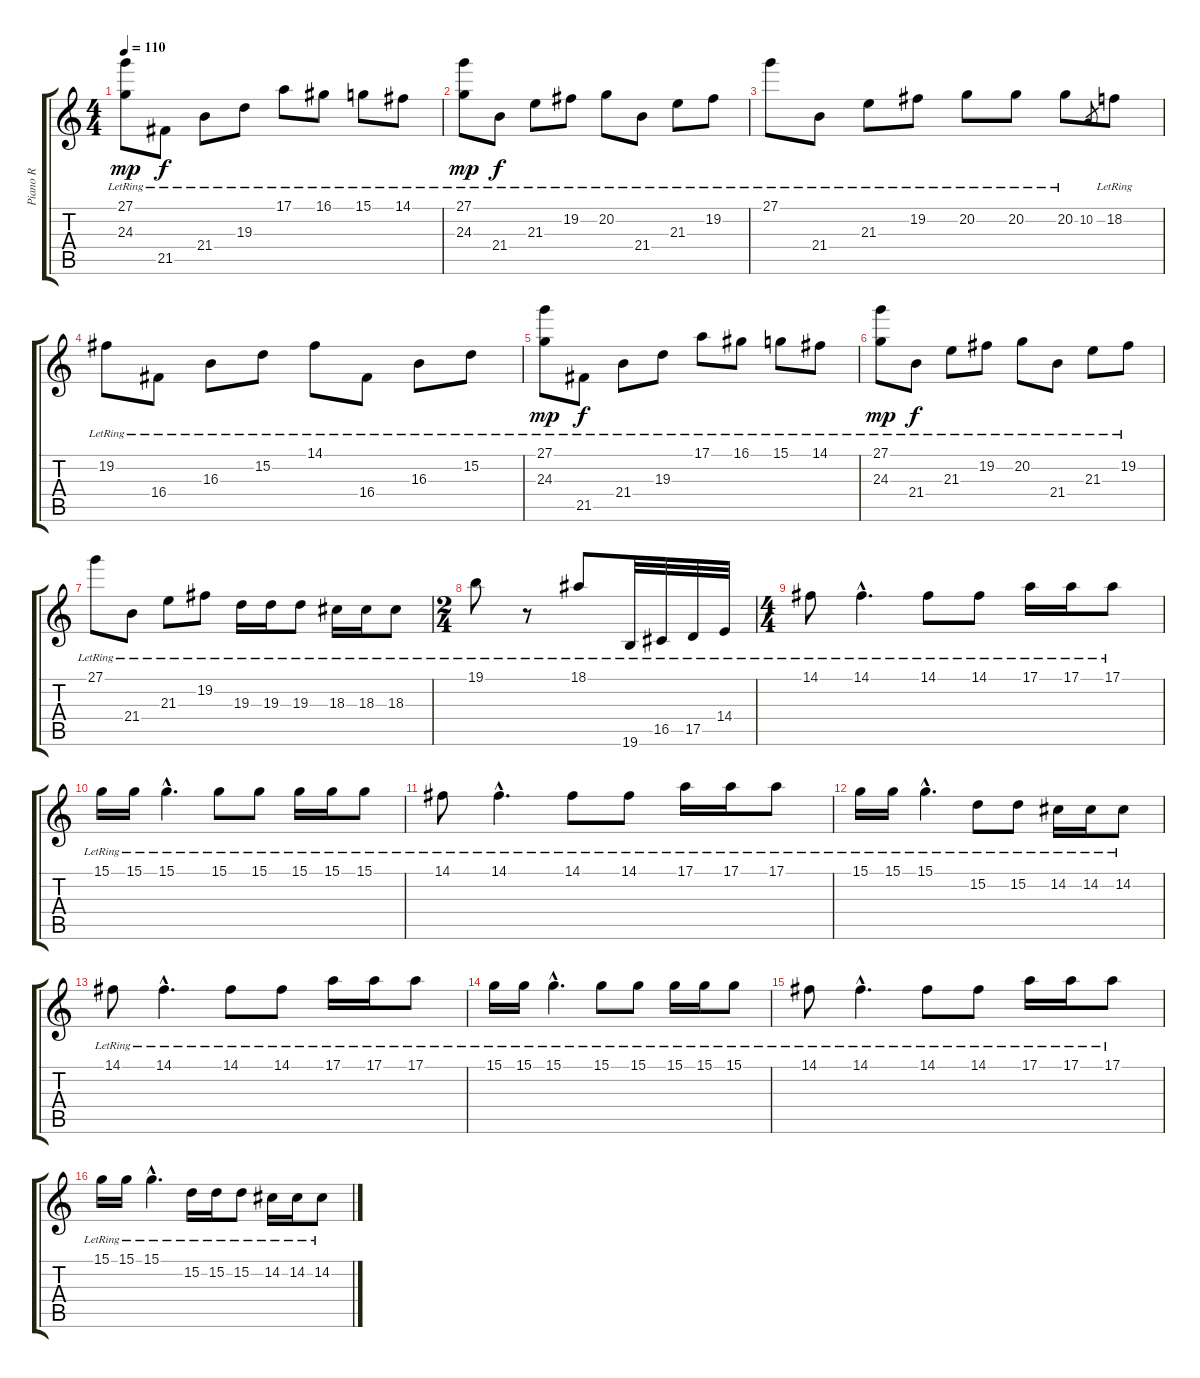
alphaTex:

\track ("Piano R" "Piano R") {instrument acousticgrandpiano}
\staff {score tabs}
\tuning (E4 B3 G3 D3 A2 E2) {hide}
\ts (4 4)
\tempo 110
\clef g2
\ks c
(27.1{lr} 24.3{lr}).8{dy mp} 21.5{lr}.8{dy f} 21.4{lr}.8 19.3{lr}.8 17.1{lr}.8 16.1{lr}.8 15.1{lr}.8 14.1{lr}.8 |
(27.1{lr} 24.3{lr}).8{dy mp} 21.4{lr}.8{dy f} 21.3{lr}.8 19.2{lr}.8 20.2{lr}.8 21.4{lr}.8 21.3{lr}.8 19.2{lr}.8 |
27.1{lr}.8 21.4{lr}.8 21.3{lr}.8 19.2{lr}.8 20.2{lr}.8 20.2{lr}.8 20.2{lr}.8 10.2.8{gr} 18.2{lr}.8 |
19.2{lr}.8 16.4{lr}.8 16.3{lr}.8 15.2{lr}.8 14.1{lr}.8 16.4{lr}.8 16.3{lr}.8 15.2{lr}.8 |
(27.1{lr} 24.3{lr}).8{dy mp} 21.5{lr}.8{dy f} 21.4{lr}.8 19.3{lr}.8 17.1{lr}.8 16.1{lr}.8 15.1{lr}.8 14.1{lr}.8 |
(27.1{lr} 24.3{lr}).8{dy mp} 21.4{lr}.8{dy f} 21.3{lr}.8 19.2{lr}.8 20.2{lr}.8 21.4{lr}.8 21.3{lr}.8 19.2{lr}.8 |
27.1{lr}.8 21.4{lr}.8 21.3{lr}.8 19.2{lr}.8 19.3{lr}.16 19.3{lr}.16 19.3{lr}.8 18.3{lr}.16 18.3{lr}.16 18.3{lr}.8 |
\ts (2 4)
19.1{lr}.8 r.8 18.1{lr}.8 19.6{lr}.32 16.5{lr}.32 17.5{lr}.32 14.4{lr}.32 |
\ts (4 4)
14.1{lr}.8 14.1{hac lr}.4{d} 14.1{lr}.8 14.1{lr}.8 17.1{lr}.16 17.1{lr}.16 17.1{lr}.8 |
15.1{lr}.16 15.1{lr}.16 15.1{hac lr}.4{d} 15.1{lr}.8 15.1{lr}.8 15.1{lr}.16 15.1{lr}.16 15.1{lr}.8 |
14.1{lr}.8 14.1{hac lr}.4{d} 14.1{lr}.8 14.1{lr}.8 17.1{lr}.16 17.1{lr}.16 17.1{lr}.8 |
15.1{lr}.16 15.1{lr}.16 15.1{hac lr}.4{d} 15.2{lr}.8 15.2{lr}.8 14.2{lr}.16 14.2{lr}.16 14.2{lr}.8 |
14.1{lr}.8 14.1{hac lr}.4{d} 14.1{lr}.8 14.1{lr}.8 17.1{lr}.16 17.1{lr}.16 17.1{lr}.8 |
15.1{lr}.16 15.1{lr}.16 15.1{hac lr}.4{d} 15.1{lr}.8 15.1{lr}.8 15.1{lr}.16 15.1{lr}.16 15.1{lr}.8 |
14.1{lr}.8 14.1{hac lr}.4{d} 14.1{lr}.8 14.1{lr}.8 17.1{lr}.16 17.1{lr}.16 17.1{lr}.8 |
15.1{lr}.16 15.1{lr}.16 15.1{hac lr}.4{d} 15.2{lr}.16 15.2{lr}.16 15.2{lr}.8 14.2{lr}.16 14.2{lr}.16 14.2{lr}.8
